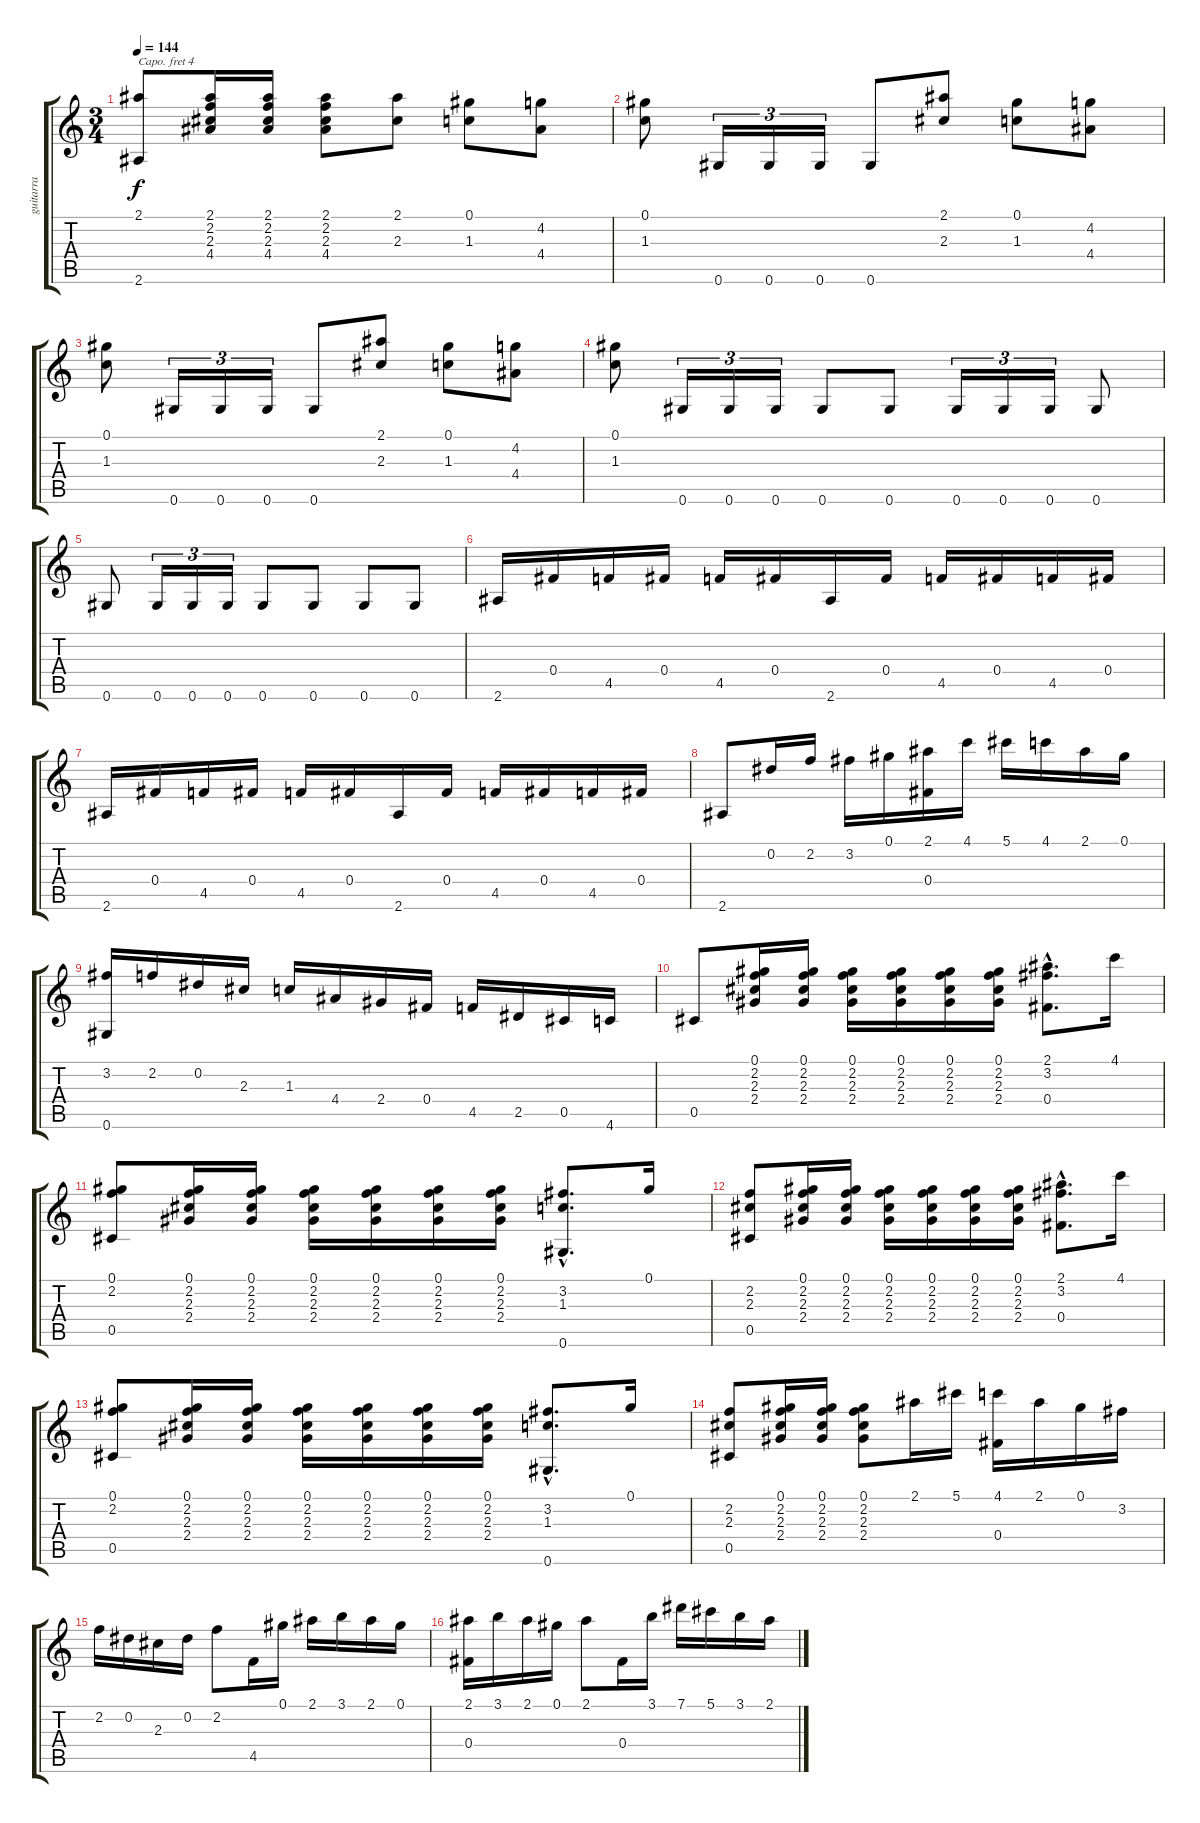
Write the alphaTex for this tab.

\track ("guitarra     " "guitarra  ") {instrument acousticguitarnylon}
\staff {score tabs}
\capo 4
\tuning (E4 B3 G3 D3 A2 E2) {hide}
\ts (3 4)
\tempo 144
\clef g2
\ks c
(2.1 2.6).8{dy f} (2.1 2.2 2.3 4.4).16 (2.1 2.2 2.3 4.4).16 (2.1 2.2 2.3 4.4).8 (2.1 2.3).8 (0.1 1.3).8 (4.2 4.4).8 |
(0.1 1.3).8 0.6.16{tu (3 2)} 0.6.16{tu (3 2)} 0.6.16{tu (3 2)} 0.6.8 (2.1 2.3).8 (0.1 1.3).8 (4.2 4.4).8 |
(0.1 1.3).8 0.6.16{tu (3 2)} 0.6.16{tu (3 2)} 0.6.16{tu (3 2)} 0.6.8 (2.1 2.3).8 (0.1 1.3).8 (4.2 4.4).8 |
(0.1 1.3).8 0.6.16{tu (3 2)} 0.6.16{tu (3 2)} 0.6.16{tu (3 2)} 0.6.8 0.6.8 0.6.16{tu (3 2)} 0.6.16{tu (3 2)} 0.6.16{tu (3 2)} 0.6.8 |
0.6.8 0.6.16{tu (3 2)} 0.6.16{tu (3 2)} 0.6.16{tu (3 2)} 0.6.8 0.6.8 0.6.8 0.6.8 |
2.6.16 0.4.16 4.5.16 0.4.16 4.5.16 0.4.16 2.6.16 0.4.16 4.5.16 0.4.16 4.5.16 0.4.16 |
2.6.16 0.4.16 4.5.16 0.4.16 4.5.16 0.4.16 2.6.16 0.4.16 4.5.16 0.4.16 4.5.16 0.4.16 |
2.6.8 0.2.16 2.2.16 3.2.16 0.1.16 (2.1 0.4).16 4.1.16 5.1.16 4.1.16 2.1.16 0.1.16 |
(3.2 0.6).16 2.2.16 0.2.16 2.3.16 1.3.16 4.4.16 2.4.16 0.4.16 4.5.16 2.5.16 0.5.16 4.6.16 |
0.5.8 (0.1 2.2 2.3 2.4).16 (0.1 2.2 2.3 2.4).16 (0.1 2.2 2.3 2.4).16 (0.1 2.2 2.3 2.4).16 (0.1 2.2 2.3 2.4).16 (0.1 2.2 2.3 2.4).16 (2.1{hac} 3.2{hac} 0.4{hac}).8{d} 4.1.16 |
(0.1 2.2 0.5).8 (0.1 2.2 2.3 2.4).16 (0.1 2.2 2.3 2.4).16 (0.1 2.2 2.3 2.4).16 (0.1 2.2 2.3 2.4).16 (0.1 2.2 2.3 2.4).16 (0.1 2.2 2.3 2.4).16 (3.2{hac} 1.3{hac} 0.6{hac}).8{d} 0.1.16 |
(2.2 2.3 0.5).8 (0.1 2.2 2.3 2.4).16 (0.1 2.2 2.3 2.4).16 (0.1 2.2 2.3 2.4).16 (0.1 2.2 2.3 2.4).16 (0.1 2.2 2.3 2.4).16 (0.1 2.2 2.3 2.4).16 (2.1{hac} 3.2{hac} 0.4{hac}).8{d} 4.1.16 |
(0.1 2.2 0.5).8 (0.1 2.2 2.3 2.4).16 (0.1 2.2 2.3 2.4).16 (0.1 2.2 2.3 2.4).16 (0.1 2.2 2.3 2.4).16 (0.1 2.2 2.3 2.4).16 (0.1 2.2 2.3 2.4).16 (3.2{hac} 1.3{hac} 0.6{hac}).8{d} 0.1.16 |
(2.2 2.3 0.5).8 (0.1 2.2 2.3 2.4).16 (0.1 2.2 2.3 2.4).16 (0.1 2.2 2.3 2.4).8 2.1.16 5.1.16 (4.1 0.4).16 2.1.16 0.1.16 3.2.16 |
2.2.16 0.2.16 2.3.16 0.2.16 2.2.8 4.5.16 0.1.16 2.1.16 3.1.16 2.1.16 0.1.16 |
(2.1 0.4).16 3.1.16 2.1.16 0.1.16 2.1.8 0.4.16 3.1.16 7.1.16 5.1.16 3.1.16 2.1.16
